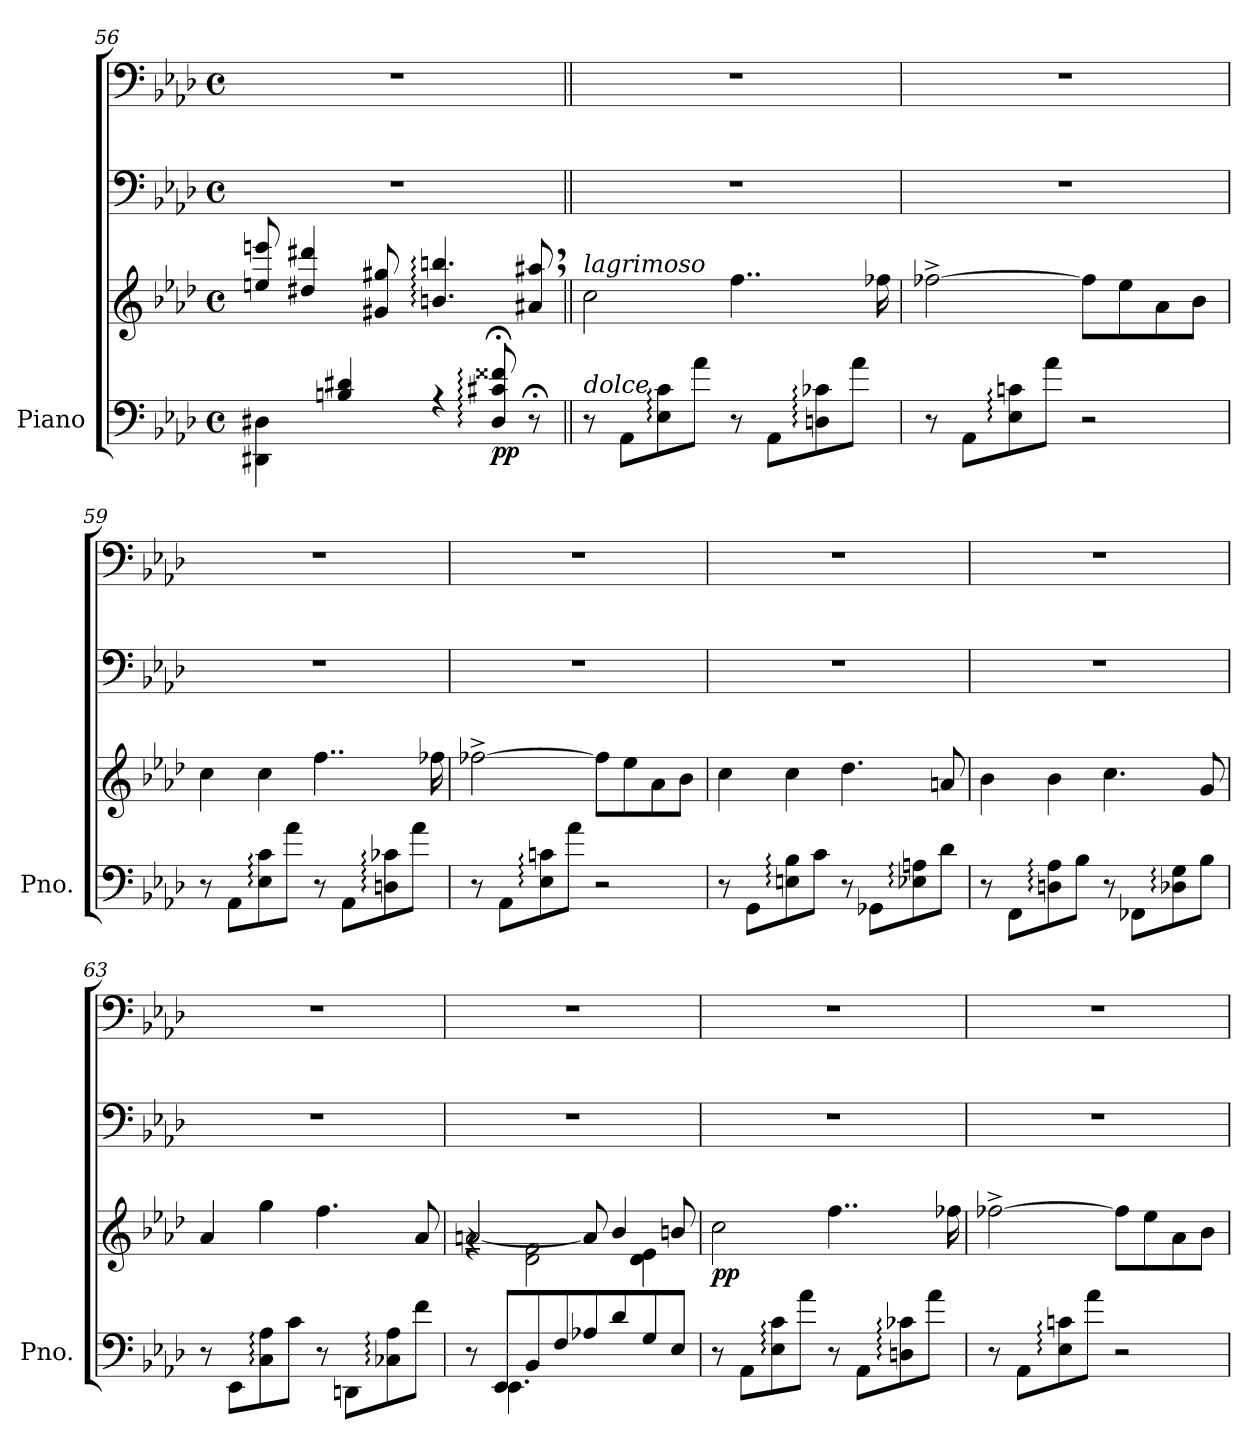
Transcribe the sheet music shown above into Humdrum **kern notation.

**kern	**kern	**kern	**kern	**dynam
*part1	*part1	*part1	*part1	*part1
*staff4	*staff3	*staff2	*staff1	*staff1/2/3/4
*I"Piano	*	*	*	*
*I'Pno.	*	*	*	*
*clefF4	*clefG2	*clefF4	*clefF4	*
*k[b-e-a-d-]	*k[b-e-a-d-]	*k[b-e-a-d-]	*k[b-e-a-d-]	*
*M4/4	*M4/4	*M4/4	*M4/4	*
*met(c)	*met(c)	*met(c)	*met(c)	*
*MM60	*MM60	*MM60	*MM60	*
=56	=56	=56	=56	=56
4DD#X\ 4D#X\	8een/ 8eeen/	1r	1r	.
.	4dd#X/ 4ddd#X/	.	.	.
4Bn/ 4d#X/	.	.	.	.
.	8g#X/ 8gg#X/	.	.	.
4rA	4.bn/: 4.bbn/:	.	.	.
!	!	!	!	!LO:DY:b=4
8D#/;<: 8c#X/;<: 8f##X/;<:	.	.	.	pp
8r;<	8a#X/, 8aa#X/,	.	.	.
!!LO:PB:g=z
=57||	=57||	=57||	=57||	=57||
*	*	*	*MM60	*
!	!LO:TX:a:i:t=lagrimoso	!	!	!
!LO:TX:a:i:t=dolce	!	!	!	!
8r	2cc\	1r	1r	.
!	!	!	!	!LO:DY:b=4
8AA-\L	.	.	.	other-dynamics
8E-\: 8c\:	.	.	.	.
8a-\J	.	.	.	.
8r	4..ff\	.	.	.
8AA-\L	.	.	.	.
8Dn\: 8c-X\:	.	.	.	.
8a-\J	.	.	.	.
.	16ff-X\	.	.	.
=58	=58	=58	=58	=58
8r	[2ff-X^\	1r	1r	.
8AA-\L	.	.	.	.
8E-\: 8cn\:	.	.	.	.
8a-\J	.	.	.	.
2r	8ff-\L]	.	.	.
.	8ee-\	.	.	.
.	8a-\	.	.	.
.	8b-\J	.	.	.
=59	=59	=59	=59	=59
8r	4cc\	1r	1r	.
8AA-\L	.	.	.	.
8E-\: 8c\:	4cc\	.	.	.
8a-\J	.	.	.	.
8r	4..ff\	.	.	.
8AA-\L	.	.	.	.
8Dn\: 8c-X\:	.	.	.	.
8a-\J	.	.	.	.
.	16ff-X\	.	.	.
=60	=60	=60	=60	=60
*	*	*	*MM60	*
8r	[2ff-X^\	1r	1r	.
8AA-\L	.	.	.	.
8E-\: 8cn\:	.	.	.	.
8a-\J	.	.	.	.
2r	8ff-\L]	.	.	.
.	8ee-\	.	.	.
.	8a-\	.	.	.
.	8b-\J	.	.	.
!!LO:LB:g=z
=61	=61	=61	=61	=61
8r	4cc\	1r	1r	.
8GG\L	.	.	.	.
8En\: 8B-\:	4cc\	.	.	.
8c\J	.	.	.	.
8r	4.dd-\	.	.	.
8GG-X\L	.	.	.	.
8E-X\: 8An\:	.	.	.	.
8d-\J	8an/	.	.	.
=62	=62	=62	=62	=62
8r	4b-\	1r	1r	.
8FF\L	.	.	.	.
8Dn\: 8A-\:	4b-\	.	.	.
8B-\J	.	.	.	.
8r	4.cc\	.	.	.
8FF-X\L	.	.	.	.
8D-X\: 8G\:	.	.	.	.
8B-\J	8g/	.	.	.
=63	=63	=63	=63	=63
8r	4a-/	1r	1r	.
8EE-\L	.	.	.	.
8C\: 8A-\:	4gg\	.	.	.
8c\J	.	.	.	.
8r	4.ff\	.	.	.
8DDn\L	.	.	.	.
8C-X\: 8A-\:	.	.	.	.
8f\J	8a-/	.	.	.
=64	=64	=64	=64	=64
*^	*^	*	*	*
8r	8ryy	4rg	[2an~/	1r	1r	.
!	!LO:N:head=solid	!	!	!	!	!
8EE-/L	4.EE-\	.	.	.	.	.
8BB-/	.	2d-\ 2f\	.	.	.	.
8F/	.	.	.	.	.	.
8A-X/	2ryy	.	8a/]	.	.	.
8d-/	.	.	4b-/	.	.	.
8G/	.	4d-\ 4e-\	.	.	.	.
8E-/J	.	.	8bn/	.	.	.
*v	*v	*	*	*	*	*
*	*v	*v	*	*	*
!!LO:LB:g=z
=65	=65	=65	=65	=65
*	*	*	*MM65	*
*	*^	*	*	*
!	!	!	!	!	!LO:DY:b=3
*	*v	*v	*	*	*
8r	2cc\	1r	1r	pp
8AA-\L	.	.	.	.
8E-\: 8c\:	.	.	.	.
8a-\J	.	.	.	.
8r	4..ff\	.	.	.
8AA-\L	.	.	.	.
8Dn\: 8c-X\:	.	.	.	.
8a-\J	.	.	.	.
.	16ff-X\	.	.	.
=66	=66	=66	=66	=66
8r	[2ff-X^\	1r	1r	.
8AA-\L	.	.	.	.
8E-\: 8cn\:	.	.	.	.
8a-\J	.	.	.	.
2r	8ff-\L]	.	.	.
.	8ee-\	.	.	.
.	8a-\	.	.	.
.	8b-\J	.	.	.
=	=	=	=	=
*-	*-	*-	*-	*-
